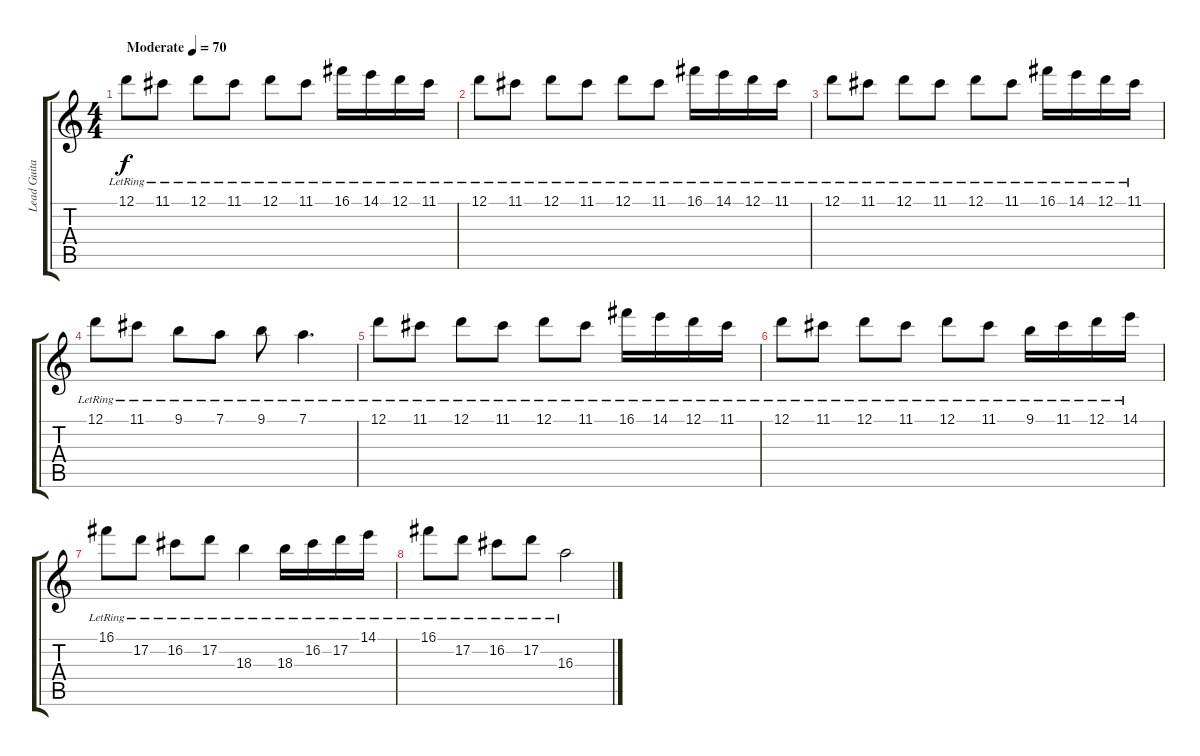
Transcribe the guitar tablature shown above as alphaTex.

\track ("Lead Guitar" "Lead Guita") {instrument acousticguitarsteel}
\staff {score tabs}
\tuning (D4 A3 F3 C3 G2 D2) {hide}
\ts (4 4)
\tempo (70 "Moderate")
\clef g2
\ks c
12.1{lr}.8{dy f instrument acousticguitarsteel} 11.1{lr}.8 12.1{lr}.8 11.1{lr}.8 12.1{lr}.8 11.1{lr}.8 16.1{lr}.16 14.1{lr}.16 12.1{lr}.16 11.1{lr}.16 |
12.1{lr}.8 11.1{lr}.8 12.1{lr}.8 11.1{lr}.8 12.1{lr}.8 11.1{lr}.8 16.1{lr}.16 14.1{lr}.16 12.1{lr}.16 11.1{lr}.16 |
12.1{lr}.8 11.1{lr}.8 12.1{lr}.8 11.1{lr}.8 12.1{lr}.8 11.1{lr}.8 16.1{lr}.16 14.1{lr}.16 12.1{lr}.16 11.1{lr}.16 |
12.1{lr}.8 11.1{lr}.8 9.1{lr}.8 7.1{lr}.8 9.1{lr}.8 7.1{lr}.4{d} |
12.1{lr}.8 11.1{lr}.8 12.1{lr}.8 11.1{lr}.8 12.1{lr}.8 11.1{lr}.8 16.1{lr}.16 14.1{lr}.16 12.1{lr}.16 11.1{lr}.16 |
12.1{lr}.8 11.1{lr}.8 12.1{lr}.8 11.1{lr}.8 12.1{lr}.8 11.1{lr}.8 9.1{lr}.16 11.1{lr}.16 12.1{lr}.16 14.1{lr}.16 |
16.1{lr}.8 17.2{lr}.8 16.2{lr}.8 17.2{lr}.8 18.3{lr}.4 18.3{lr}.16 16.2{lr}.16 17.2{lr}.16 14.1{lr}.16 |
16.1{lr}.8 17.2{lr}.8 16.2{lr}.8 17.2{lr}.8 16.3{lr}.2
